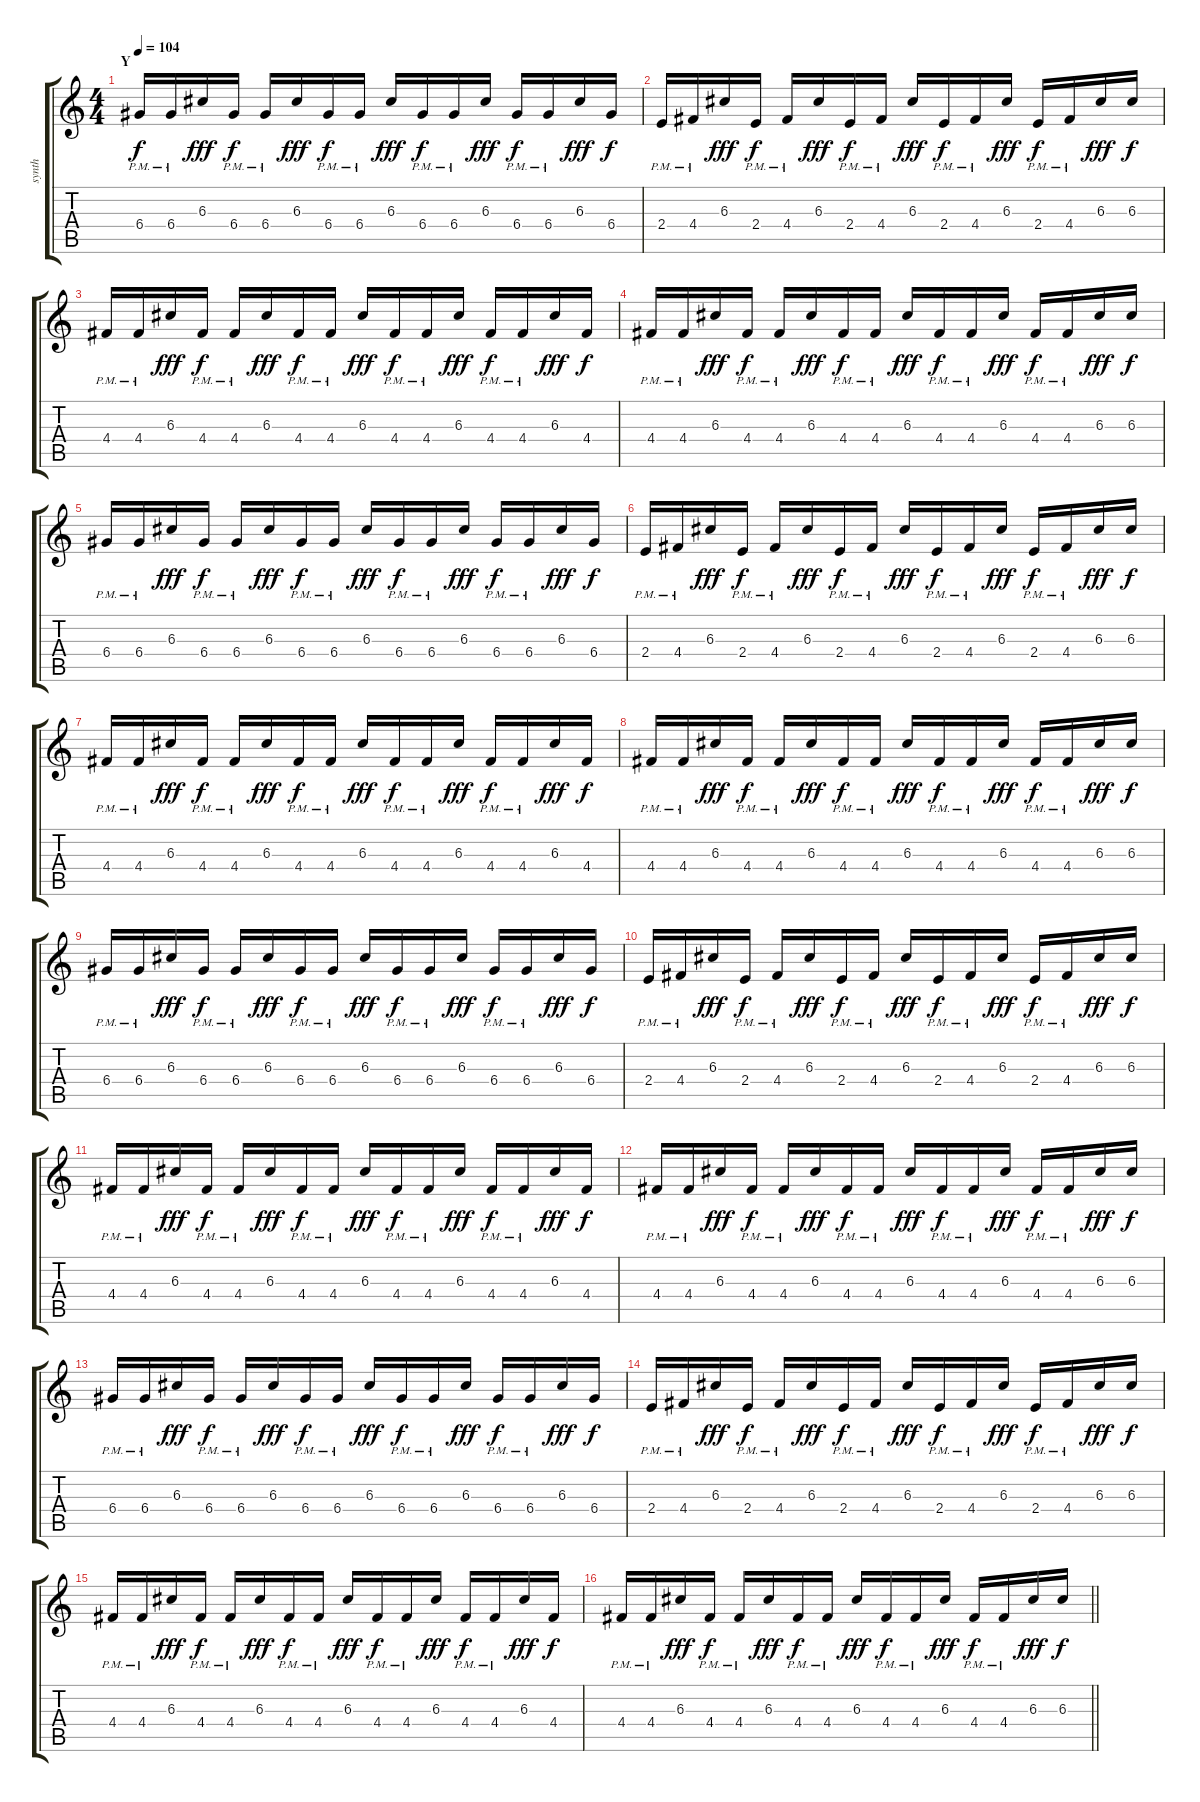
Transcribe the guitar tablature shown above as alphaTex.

\track ("synth" "synth") {instrument distortionguitar}
\staff {score tabs}
\tuning (E4 B3 G3 D3 A2 E2) {hide}
\ts (4 4)
\section ("" "Y")
\tempo 104
\clef g2
\ks c
6.4{pm}.16{dy f beam Up} 6.4{pm}.16{beam Up} 6.3.16{dy fff beam Up} 6.4{pm}.16{dy f beam Up} 6.4{pm}.16{beam Up} 6.3.16{dy fff beam Up} 6.4{pm}.16{dy f beam Up} 6.4{pm}.16{beam Up} 6.3.16{dy fff beam Up} 6.4{pm}.16{dy f beam Up} 6.4{pm}.16{beam Up} 6.3.16{dy fff beam Up} 6.4{pm}.16{dy f beam Up} 6.4{pm}.16{beam Up} 6.3.16{dy fff beam Up} 6.4.16{dy f beam Up} |
2.4{pm}.16 4.4{pm}.16 6.3.16{dy fff} 2.4{pm}.16{dy f} 4.4{pm}.16 6.3.16{dy fff} 2.4{pm}.16{dy f} 4.4{pm}.16 6.3.16{dy fff} 2.4{pm}.16{dy f} 4.4{pm}.16 6.3.16{dy fff} 2.4{pm}.16{dy f} 4.4{pm}.16 6.3.16{dy fff} 6.3.16{dy f} |
4.4{pm}.16 4.4{pm}.16 6.3.16{dy fff} 4.4{pm}.16{dy f} 4.4{pm}.16 6.3.16{dy fff} 4.4{pm}.16{dy f} 4.4{pm}.16 6.3.16{dy fff} 4.4{pm}.16{dy f} 4.4{pm}.16 6.3.16{dy fff} 4.4{pm}.16{dy f} 4.4{pm}.16 6.3.16{dy fff} 4.4.16{dy f} |
4.4{pm}.16 4.4{pm}.16 6.3.16{dy fff} 4.4{pm}.16{dy f} 4.4{pm}.16 6.3.16{dy fff} 4.4{pm}.16{dy f} 4.4{pm}.16 6.3.16{dy fff} 4.4{pm}.16{dy f} 4.4{pm}.16 6.3.16{dy fff} 4.4{pm}.16{dy f} 4.4{pm}.16 6.3.16{dy fff} 6.3.16{dy f} |
6.4{pm}.16{beam Up} 6.4{pm}.16{beam Up} 6.3.16{dy fff beam Up} 6.4{pm}.16{dy f beam Up} 6.4{pm}.16{beam Up} 6.3.16{dy fff beam Up} 6.4{pm}.16{dy f beam Up} 6.4{pm}.16{beam Up} 6.3.16{dy fff beam Up} 6.4{pm}.16{dy f beam Up} 6.4{pm}.16{beam Up} 6.3.16{dy fff beam Up} 6.4{pm}.16{dy f beam Up} 6.4{pm}.16{beam Up} 6.3.16{dy fff beam Up} 6.4.16{dy f beam Up} |
2.4{pm}.16 4.4{pm}.16 6.3.16{dy fff} 2.4{pm}.16{dy f} 4.4{pm}.16 6.3.16{dy fff} 2.4{pm}.16{dy f} 4.4{pm}.16 6.3.16{dy fff} 2.4{pm}.16{dy f} 4.4{pm}.16 6.3.16{dy fff} 2.4{pm}.16{dy f} 4.4{pm}.16 6.3.16{dy fff} 6.3.16{dy f} |
4.4{pm}.16 4.4{pm}.16 6.3.16{dy fff} 4.4{pm}.16{dy f} 4.4{pm}.16 6.3.16{dy fff} 4.4{pm}.16{dy f} 4.4{pm}.16 6.3.16{dy fff} 4.4{pm}.16{dy f} 4.4{pm}.16 6.3.16{dy fff} 4.4{pm}.16{dy f} 4.4{pm}.16 6.3.16{dy fff} 4.4.16{dy f} |
4.4{pm}.16 4.4{pm}.16 6.3.16{dy fff} 4.4{pm}.16{dy f} 4.4{pm}.16 6.3.16{dy fff} 4.4{pm}.16{dy f} 4.4{pm}.16 6.3.16{dy fff} 4.4{pm}.16{dy f} 4.4{pm}.16 6.3.16{dy fff} 4.4{pm}.16{dy f} 4.4{pm}.16 6.3.16{dy fff} 6.3.16{dy f} |
6.4{pm}.16{beam Up} 6.4{pm}.16{beam Up} 6.3.16{dy fff beam Up} 6.4{pm}.16{dy f beam Up} 6.4{pm}.16{beam Up} 6.3.16{dy fff beam Up} 6.4{pm}.16{dy f beam Up} 6.4{pm}.16{beam Up} 6.3.16{dy fff beam Up} 6.4{pm}.16{dy f beam Up} 6.4{pm}.16{beam Up} 6.3.16{dy fff beam Up} 6.4{pm}.16{dy f beam Up} 6.4{pm}.16{beam Up} 6.3.16{dy fff beam Up} 6.4.16{dy f beam Up} |
2.4{pm}.16 4.4{pm}.16 6.3.16{dy fff} 2.4{pm}.16{dy f} 4.4{pm}.16 6.3.16{dy fff} 2.4{pm}.16{dy f} 4.4{pm}.16 6.3.16{dy fff} 2.4{pm}.16{dy f} 4.4{pm}.16 6.3.16{dy fff} 2.4{pm}.16{dy f} 4.4{pm}.16 6.3.16{dy fff} 6.3.16{dy f} |
4.4{pm}.16 4.4{pm}.16 6.3.16{dy fff} 4.4{pm}.16{dy f} 4.4{pm}.16 6.3.16{dy fff} 4.4{pm}.16{dy f} 4.4{pm}.16 6.3.16{dy fff} 4.4{pm}.16{dy f} 4.4{pm}.16 6.3.16{dy fff} 4.4{pm}.16{dy f} 4.4{pm}.16 6.3.16{dy fff} 4.4.16{dy f} |
4.4{pm}.16 4.4{pm}.16 6.3.16{dy fff} 4.4{pm}.16{dy f} 4.4{pm}.16 6.3.16{dy fff} 4.4{pm}.16{dy f} 4.4{pm}.16 6.3.16{dy fff} 4.4{pm}.16{dy f} 4.4{pm}.16 6.3.16{dy fff} 4.4{pm}.16{dy f} 4.4{pm}.16 6.3.16{dy fff} 6.3.16{dy f} |
6.4{pm}.16{beam Up} 6.4{pm}.16{beam Up} 6.3.16{dy fff beam Up} 6.4{pm}.16{dy f beam Up} 6.4{pm}.16{beam Up} 6.3.16{dy fff beam Up} 6.4{pm}.16{dy f beam Up} 6.4{pm}.16{beam Up} 6.3.16{dy fff beam Up} 6.4{pm}.16{dy f beam Up} 6.4{pm}.16{beam Up} 6.3.16{dy fff beam Up} 6.4{pm}.16{dy f beam Up} 6.4{pm}.16{beam Up} 6.3.16{dy fff beam Up} 6.4.16{dy f beam Up} |
2.4{pm}.16 4.4{pm}.16 6.3.16{dy fff} 2.4{pm}.16{dy f} 4.4{pm}.16 6.3.16{dy fff} 2.4{pm}.16{dy f} 4.4{pm}.16 6.3.16{dy fff} 2.4{pm}.16{dy f} 4.4{pm}.16 6.3.16{dy fff} 2.4{pm}.16{dy f} 4.4{pm}.16 6.3.16{dy fff} 6.3.16{dy f} |
4.4{pm}.16 4.4{pm}.16 6.3.16{dy fff} 4.4{pm}.16{dy f} 4.4{pm}.16 6.3.16{dy fff} 4.4{pm}.16{dy f} 4.4{pm}.16 6.3.16{dy fff} 4.4{pm}.16{dy f} 4.4{pm}.16 6.3.16{dy fff} 4.4{pm}.16{dy f} 4.4{pm}.16 6.3.16{dy fff} 4.4.16{dy f} |
\barLineRight lightlight
4.4{pm}.16 4.4{pm}.16 6.3.16{dy fff} 4.4{pm}.16{dy f} 4.4{pm}.16 6.3.16{dy fff} 4.4{pm}.16{dy f} 4.4{pm}.16 6.3.16{dy fff} 4.4{pm}.16{dy f} 4.4{pm}.16 6.3.16{dy fff} 4.4{pm}.16{dy f} 4.4{pm}.16 6.3.16{dy fff} 6.3.16{dy f}
